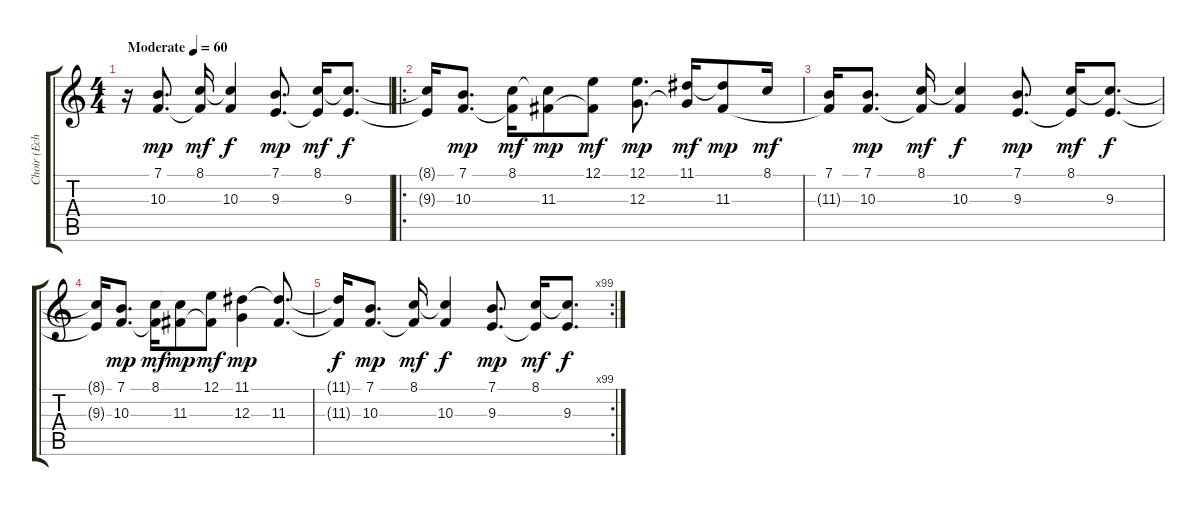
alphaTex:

\track ("Choir (Echo)" "Choir (Ech") {instrument choiraahs}
\staff {score tabs}
\tuning (E4 B3 G3 D3 A2 E2) {hide}
\ts (4 4)
\tempo (60 "Moderate")
\clef g2
\ks c
r.16{dy mp instrument choiraahs} (7.1 10.3).8{d} (8.1 10.3{t}).16{dy mf} (8.1{t} 10.3).4{dy f} (7.1 9.3).8{d dy mp} (8.1 9.3{t}).16{dy mf} (8.1{t} 9.3).8{d dy f} |
\ro
(8.1{t} 9.3{t}).16 (7.1 10.3).8{d dy mp} (8.1 10.3{t}).16{dy mf} (8.1{t} 11.3).8{dy mp} (12.1 11.3{t}).8{dy mf} (12.1 12.3).8{d dy mp} (11.1 12.3{t}).16{dy mf} (11.1{t} 11.3).8{dy mp} 8.1.16{dy mf} |
(7.1 11.3{t}).16 (7.1 10.3).8{d dy mp} (8.1 10.3{t}).16{dy mf} (8.1{t} 10.3).4{dy f} (7.1 9.3).8{d dy mp} (8.1 9.3{t}).16{dy mf} (8.1{t} 9.3).8{d dy f} |
(8.1{t} 9.3{t}).16 (7.1 10.3).8{d dy mp} (8.1 10.3{t}).16{dy mf} (8.1{t} 11.3).8{dy mp} (12.1 11.3{t}).8{dy mf} (11.1 12.3).4{dy mp} (11.1{t} 11.3).8{d} |
\rc 99
(11.1{t} 11.3{t}).16{dy f} (7.1 10.3).8{d dy mp} (8.1 10.3{t}).16{dy mf} (8.1{t} 10.3).4{dy f} (7.1 9.3).8{d dy mp} (8.1 9.3{t}).16{dy mf} (8.1{t} 9.3).8{d dy f}
